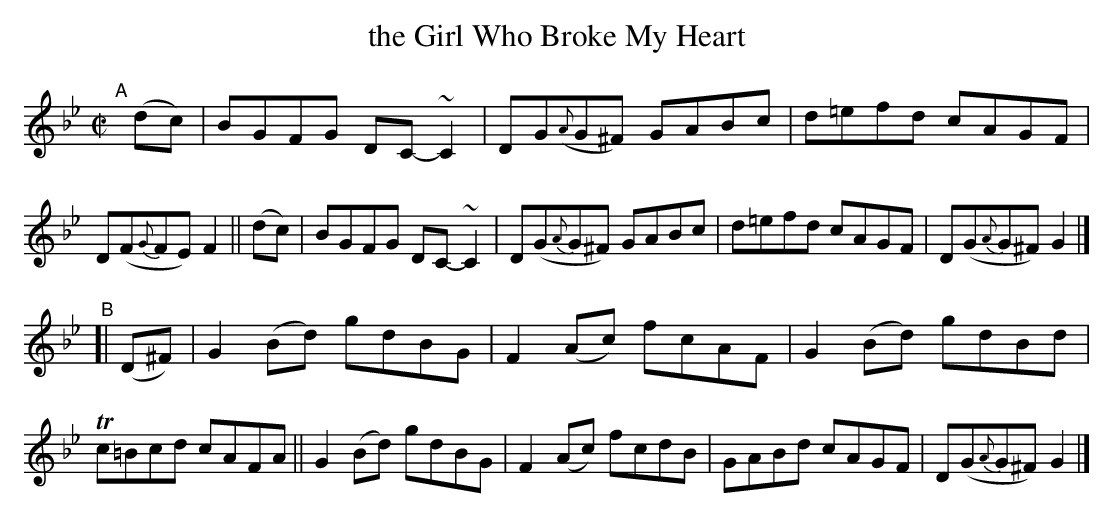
X:1
T: the Girl Who Broke My Heart
M: C|
L: 1/8
K: Gm
"^A"[|]\
(dc) | BGFG DC-~C2 | DG({A}G^F) GABc | d=efd cAGF | D(F{G}FE) F2 ||\
(dc) | BGFG DC-~C2 | D(G{A}G^F) GABc | d=efd cAGF | D(G{A}G^F) G2 |]
"^B"[| (D^F) |\
G2(Bd) gdBG | F2(Ac) fcAF | G2(Bd) gdBd | Tc=Bcd cAFA ||\
G2(Bd) gdBG | F2(Ac) fcdB | GABd cAGF | D(G{A}G^F) G2 |]
